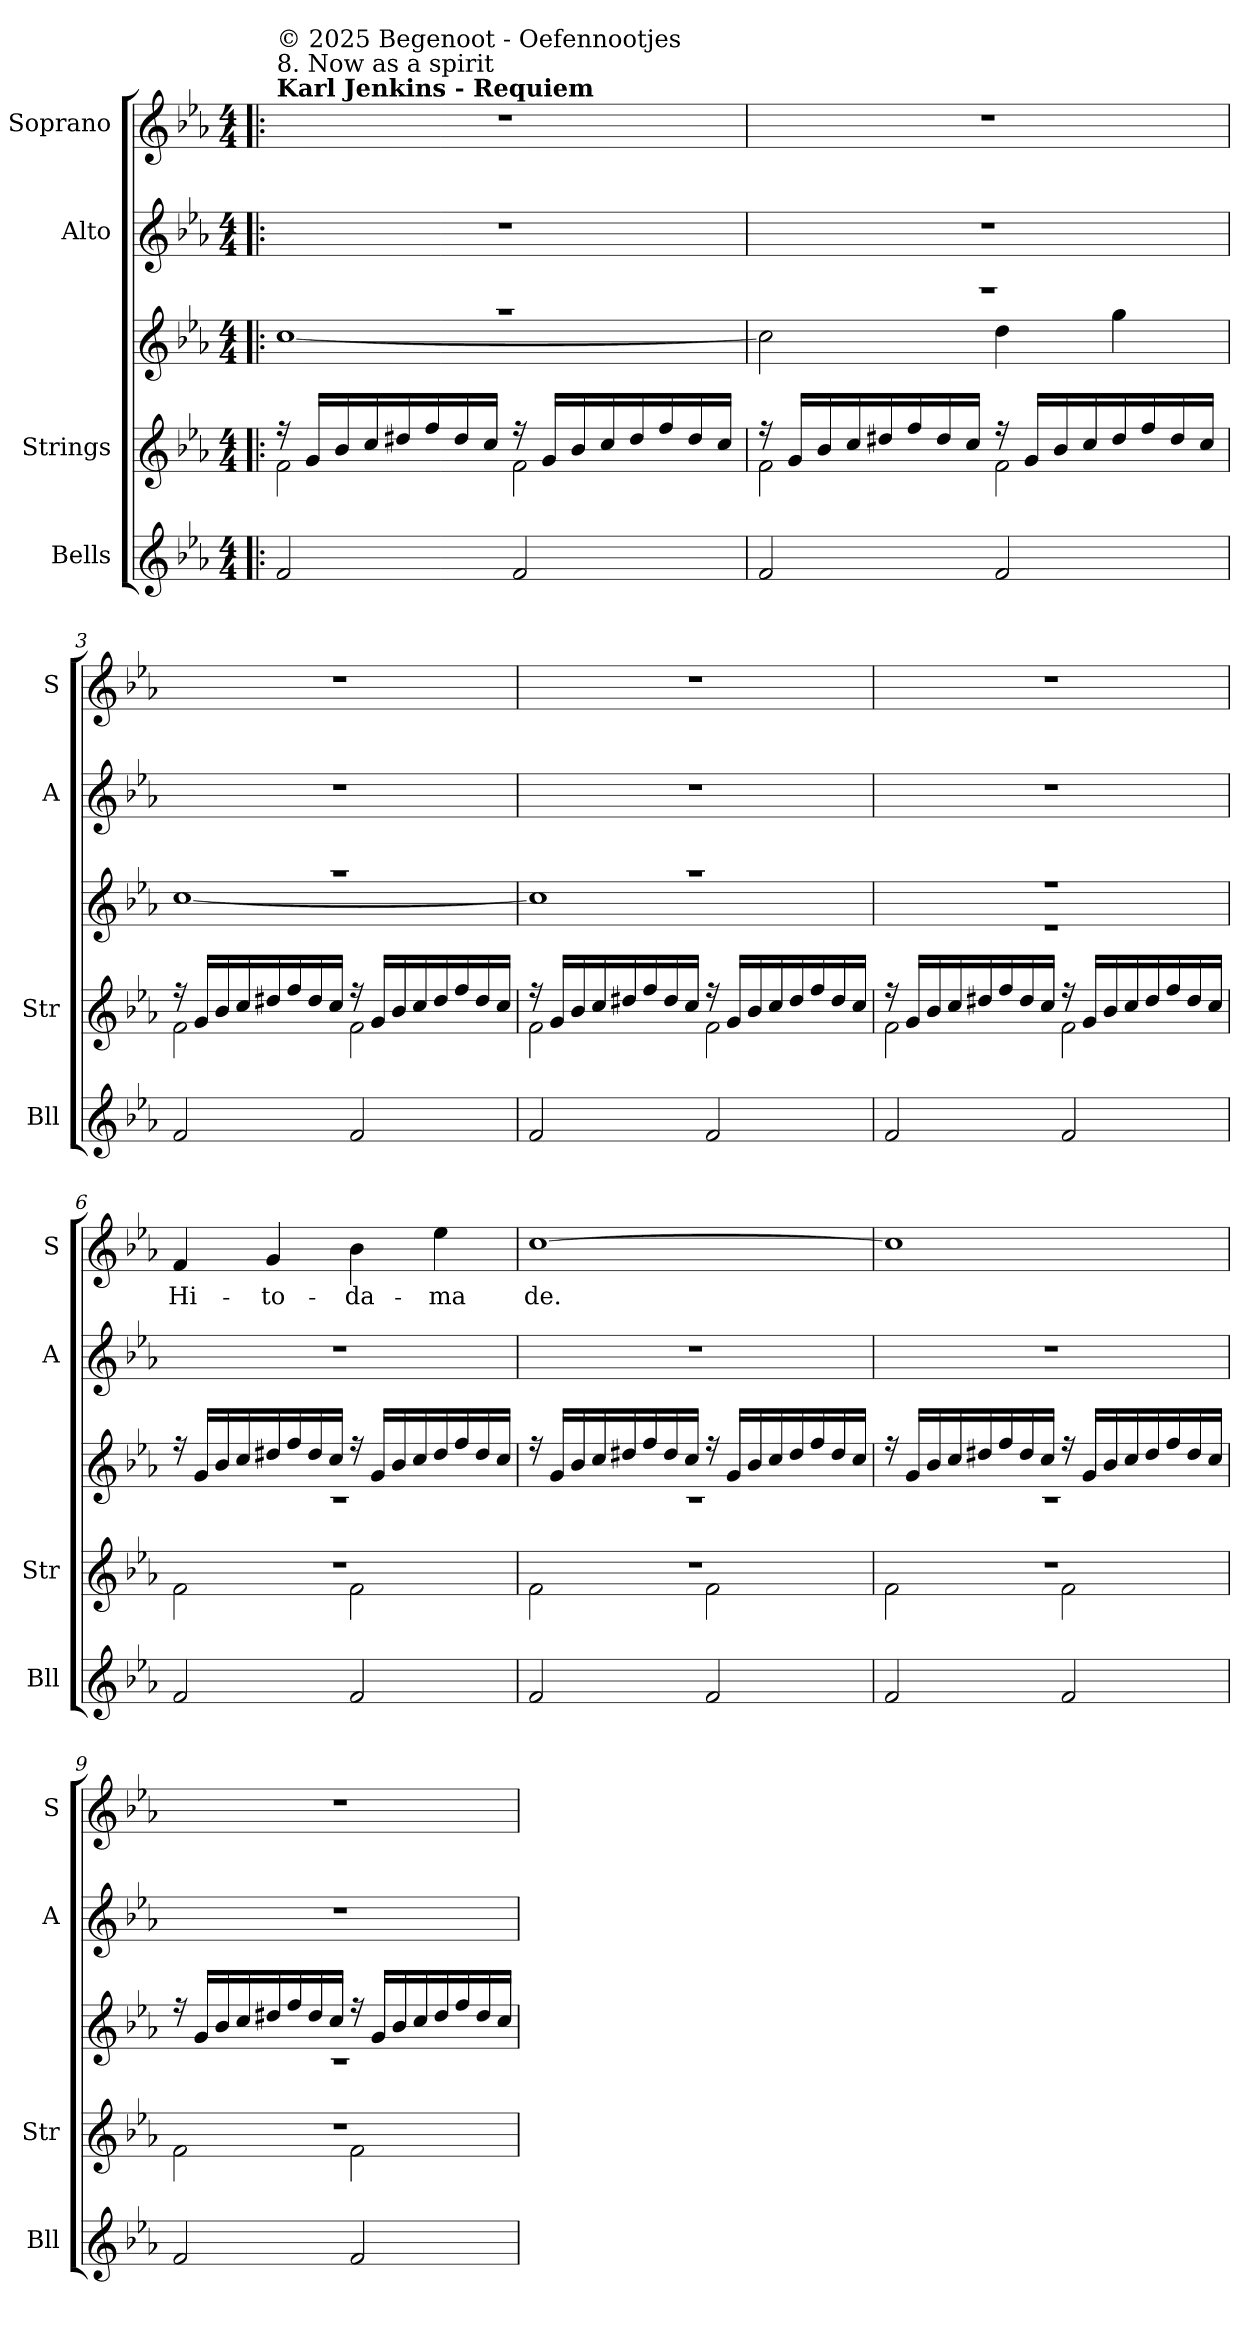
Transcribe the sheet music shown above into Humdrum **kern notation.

**kern	**kern	**kern	**kern	**kern	**text
*part4	*part3	*part3	*part2	*part1	*part1
*staff5	*staff4	*staff3	*staff2	*staff1	*staff1
*I"Bells	*I"Strings	*	*I"Alto	*I"Soprano	*
*I'Bll	*I'Str	*	*I'A	*I'S	*
*clefG2	*clefG2	*clefG2	*clefG2	*clefG2	*
*k[b-e-a-]	*k[b-e-a-]	*k[b-e-a-]	*k[b-e-a-]	*k[b-e-a-]	*
*E-:	*E-:	*E-:	*E-:	*E-:	*
*M4/4	*M4/4	*M4/4	*M4/4	*M4/4	*
=1!|:	=1!|:	=1!|:	=1!|:	=1!|:	=1!|:
*	*^	*^	*	*	*
!	!	!	!	!	!	!LO:TX:a:B:t=Karl Jenkins - Requiem	!
!	!	!	!	!	!	!LO:TX:a:t=8. Now as a spirit	!
!	!	!	!	!	!	!LO:TX:a:t=© 2025 Begenoot  -  Oefennootjes	!
2f/	16r	2f\	1r	[1cc	1r	1r	.
.	16g/LL	.	.	.	.	.	.
.	16b-/	.	.	.	.	.	.
.	16cc/	.	.	.	.	.	.
.	16dd#X/	.	.	.	.	.	.
.	16ff/	.	.	.	.	.	.
.	16dd#/	.	.	.	.	.	.
.	16cc/JJ	.	.	.	.	.	.
2f/	16r	2f\	.	.	.	.	.
.	16g/LL	.	.	.	.	.	.
.	16b-/	.	.	.	.	.	.
.	16cc/	.	.	.	.	.	.
.	16dd#/	.	.	.	.	.	.
.	16ff/	.	.	.	.	.	.
.	16dd#/	.	.	.	.	.	.
.	16cc/JJ	.	.	.	.	.	.
=2	=2	=2	=2	=2	=2	=2	=2
2f/	16r	2f\	1r	2cc\]	1r	1r	.
.	16g/LL	.	.	.	.	.	.
.	16b-/	.	.	.	.	.	.
.	16cc/	.	.	.	.	.	.
.	16dd#X/	.	.	.	.	.	.
.	16ff/	.	.	.	.	.	.
.	16dd#/	.	.	.	.	.	.
.	16cc/JJ	.	.	.	.	.	.
2f/	16r	2f\	.	4dd\	.	.	.
.	16g/LL	.	.	.	.	.	.
.	16b-/	.	.	.	.	.	.
.	16cc/	.	.	.	.	.	.
.	16dd#/	.	.	4gg\	.	.	.
.	16ff/	.	.	.	.	.	.
.	16dd#/	.	.	.	.	.	.
.	16cc/JJ	.	.	.	.	.	.
!!LO:LB:g=z
=3	=3	=3	=3	=3	=3	=3	=3
2f/	16r	2f\	1r	[1cc	1r	1r	.
.	16g/LL	.	.	.	.	.	.
.	16b-/	.	.	.	.	.	.
.	16cc/	.	.	.	.	.	.
.	16dd#X/	.	.	.	.	.	.
.	16ff/	.	.	.	.	.	.
.	16dd#/	.	.	.	.	.	.
.	16cc/JJ	.	.	.	.	.	.
2f/	16r	2f\	.	.	.	.	.
.	16g/LL	.	.	.	.	.	.
.	16b-/	.	.	.	.	.	.
.	16cc/	.	.	.	.	.	.
.	16dd#/	.	.	.	.	.	.
.	16ff/	.	.	.	.	.	.
.	16dd#/	.	.	.	.	.	.
.	16cc/JJ	.	.	.	.	.	.
=4	=4	=4	=4	=4	=4	=4	=4
2f/	16r	2f\	1r	1cc]	1r	1r	.
.	16g/LL	.	.	.	.	.	.
.	16b-/	.	.	.	.	.	.
.	16cc/	.	.	.	.	.	.
.	16dd#X/	.	.	.	.	.	.
.	16ff/	.	.	.	.	.	.
.	16dd#/	.	.	.	.	.	.
.	16cc/JJ	.	.	.	.	.	.
2f/	16r	2f\	.	.	.	.	.
.	16g/LL	.	.	.	.	.	.
.	16b-/	.	.	.	.	.	.
.	16cc/	.	.	.	.	.	.
.	16dd#/	.	.	.	.	.	.
.	16ff/	.	.	.	.	.	.
.	16dd#/	.	.	.	.	.	.
.	16cc/JJ	.	.	.	.	.	.
!!LO:PB:g=z
=5	=5	=5	=5	=5	=5	=5	=5
2f/	16r	2f\	1r	1r	1r	1r	.
.	16g/LL	.	.	.	.	.	.
.	16b-/	.	.	.	.	.	.
.	16cc/	.	.	.	.	.	.
.	16dd#X/	.	.	.	.	.	.
.	16ff/	.	.	.	.	.	.
.	16dd#/	.	.	.	.	.	.
.	16cc/JJ	.	.	.	.	.	.
2f/	16r	2f\	.	.	.	.	.
.	16g/LL	.	.	.	.	.	.
.	16b-/	.	.	.	.	.	.
.	16cc/	.	.	.	.	.	.
.	16dd#/	.	.	.	.	.	.
.	16ff/	.	.	.	.	.	.
.	16dd#/	.	.	.	.	.	.
.	16cc/JJ	.	.	.	.	.	.
=6	=6	=6	=6	=6	=6	=6	=6
!	!	!	!	!	!	!	!LO:LY:b
2f/	1r	2f\	16r	1r	1r	4f/	Hi-
.	.	.	16g/LL	.	.	.	.
.	.	.	16b-/	.	.	.	.
.	.	.	16cc/	.	.	.	.
!	!	!	!	!	!	!	!LO:LY:b
.	.	.	16dd#X/	.	.	4g/	-to-
.	.	.	16ff/	.	.	.	.
.	.	.	16dd#/	.	.	.	.
.	.	.	16cc/JJ	.	.	.	.
!	!	!	!	!	!	!	!LO:LY:b
2f/	.	2f\	16r	.	.	4b-\	-da-
.	.	.	16g/LL	.	.	.	.
.	.	.	16b-/	.	.	.	.
.	.	.	16cc/	.	.	.	.
!	!	!	!	!	!	!	!LO:LY:b
.	.	.	16dd#/	.	.	4ee-\	-ma
.	.	.	16ff/	.	.	.	.
.	.	.	16dd#/	.	.	.	.
.	.	.	16cc/JJ	.	.	.	.
!!LO:LB:g=z
=7	=7	=7	=7	=7	=7	=7	=7
!	!	!	!	!	!	!	!LO:LY:b
2f/	1r	2f\	16r	1r	1r	[1cc	de.
.	.	.	16g/LL	.	.	.	.
.	.	.	16b-/	.	.	.	.
.	.	.	16cc/	.	.	.	.
.	.	.	16dd#X/	.	.	.	.
.	.	.	16ff/	.	.	.	.
.	.	.	16dd#/	.	.	.	.
.	.	.	16cc/JJ	.	.	.	.
2f/	.	2f\	16r	.	.	.	.
.	.	.	16g/LL	.	.	.	.
.	.	.	16b-/	.	.	.	.
.	.	.	16cc/	.	.	.	.
.	.	.	16dd#/	.	.	.	.
.	.	.	16ff/	.	.	.	.
.	.	.	16dd#/	.	.	.	.
.	.	.	16cc/JJ	.	.	.	.
=8	=8	=8	=8	=8	=8	=8	=8
2f/	1r	2f\	16r	1r	1r	1cc]	.
.	.	.	16g/LL	.	.	.	.
.	.	.	16b-/	.	.	.	.
.	.	.	16cc/	.	.	.	.
.	.	.	16dd#X/	.	.	.	.
.	.	.	16ff/	.	.	.	.
.	.	.	16dd#/	.	.	.	.
.	.	.	16cc/JJ	.	.	.	.
2f/	.	2f\	16r	.	.	.	.
.	.	.	16g/LL	.	.	.	.
.	.	.	16b-/	.	.	.	.
.	.	.	16cc/	.	.	.	.
.	.	.	16dd#/	.	.	.	.
.	.	.	16ff/	.	.	.	.
.	.	.	16dd#/	.	.	.	.
.	.	.	16cc/JJ	.	.	.	.
!!LO:LB:g=z
=9	=9	=9	=9	=9	=9	=9	=9
2f/	1r	2f\	16r	1r	1r	1r	.
.	.	.	16g/LL	.	.	.	.
.	.	.	16b-/	.	.	.	.
.	.	.	16cc/	.	.	.	.
.	.	.	16dd#X/	.	.	.	.
.	.	.	16ff/	.	.	.	.
.	.	.	16dd#/	.	.	.	.
.	.	.	16cc/JJ	.	.	.	.
2f/	.	2f\	16r	.	.	.	.
.	.	.	16g/LL	.	.	.	.
.	.	.	16b-/	.	.	.	.
.	.	.	16cc/	.	.	.	.
.	.	.	16dd#/	.	.	.	.
.	.	.	16ff/	.	.	.	.
.	.	.	16dd#/	.	.	.	.
.	.	.	16cc/JJ	.	.	.	.
*	*v	*v	*	*	*	*	*
*	*	*v	*v	*	*	*
=	=	=	=	=	=
*-	*-	*-	*-	*-	*-
